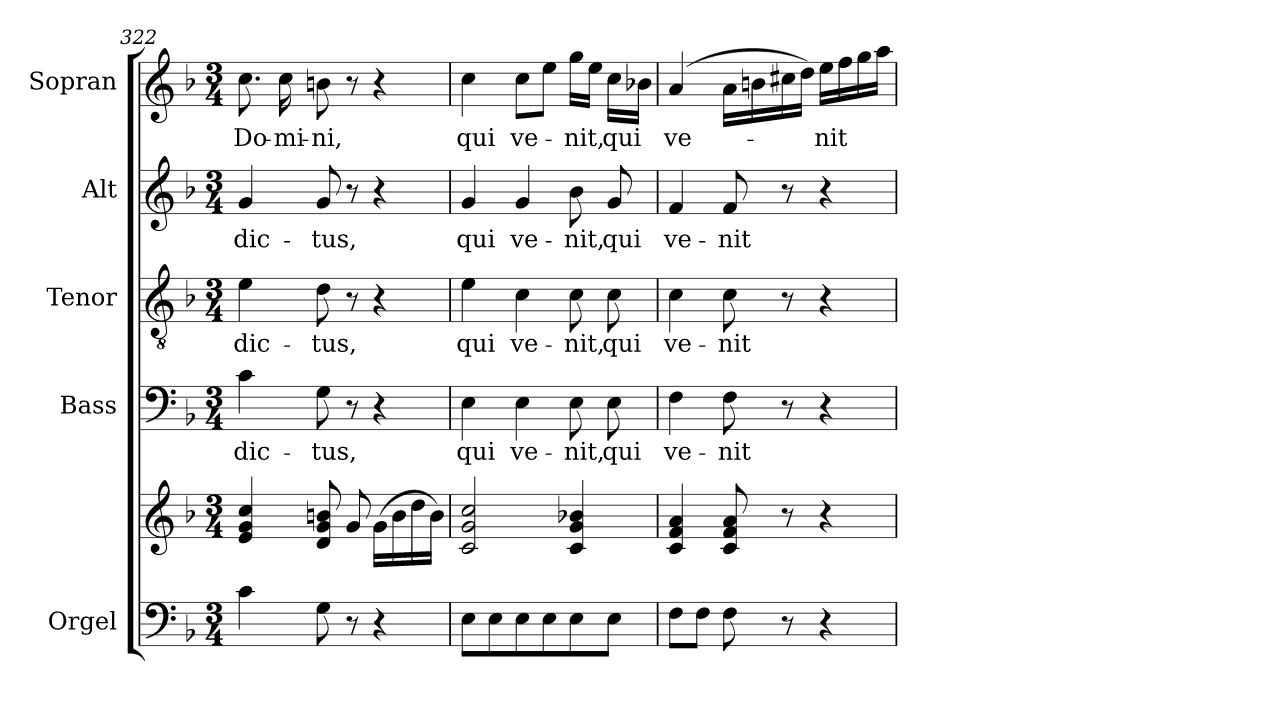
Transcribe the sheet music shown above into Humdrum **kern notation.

**kern	**kern	**kern	**text	**kern	**text	**kern	**text	**kern	**text
*part5	*part5	*part4	*part4	*part3	*part3	*part2	*part2	*part1	*part1
*staff6	*staff5	*staff4	*staff4	*staff3	*staff3	*staff2	*staff2	*staff1	*staff1
*I"Orgel	*	*I"Bass	*	*I"Tenor	*	*I"Alt	*	*I"Sopran	*
*I'Org.	*	*I'B.	*	*I'T.	*	*I'A.	*	*I'S.	*
*clefF4	*clefG2	*clefF4	*	*clefGv2	*	*clefG2	*	*clefG2	*
*k[b-]	*k[b-]	*k[b-]	*	*k[b-]	*	*k[b-]	*	*k[b-]	*
*F:	*F:	*F:	*	*F:	*	*F:	*	*F:	*
*M3/4	*M3/4	*M3/4	*	*M3/4	*	*M3/4	*	*M3/4	*
=322	=322	=322	=322	=322	=322	=322	=322	=322	=322
!	!	!	!LO:LY:b	!	!LO:LY:b	!	!LO:LY:b	!	!LO:LY:b
4c\	4e/ 4g/ 4cc/	4c\	-dic-	4e\	-dic-	4g/	-dic-	8.cc\	Do-
!	!	!	!	!	!	!	!	!	!LO:LY:b
.	.	.	.	.	.	.	.	16cc\	-mi-
!	!	!	!LO:LY:b	!	!LO:LY:b	!	!LO:LY:b	!	!LO:LY:b
8G\	8d/ 8g/ 8bn/	8G\	-tus,	8d\	-tus,	8g/	-tus,	8bn\	-ni,
8r	8g/	8r	.	8r	.	8r	.	8r	.
4r	(>16g\LL	4r	.	4r	.	4r	.	4r	.
.	16b\	.	.	.	.	.	.	.	.
.	16dd\	.	.	.	.	.	.	.	.
.	16b\JJ)	.	.	.	.	.	.	.	.
=323	=323	=323	=323	=323	=323	=323	=323	=323	=323
!	!	!	!LO:LY:b	!	!LO:LY:b	!	!LO:LY:b	!	!LO:LY:b
8E\L	2c/ 2g/ 2cc/	4E\	qui	4e\	qui	4g/	qui	4cc\	qui
8E\	.	.	.	.	.	.	.	.	.
!	!	!	!LO:LY:b	!	!LO:LY:b	!	!LO:LY:b	!	!LO:LY:b
8E\	.	4E\	ve-	4c\	ve-	4g/	ve-	8cc\L	ve-
8E\	.	.	.	.	.	.	.	8ee\J	.
!	!	!	!LO:LY:b	!	!LO:LY:b	!	!LO:LY:b	!	!LO:LY:b
8E\	4c/ 4g/ 4b-X/	8E\	-nit,	8c\	-nit,	8b-\	-nit,	16gg\LL	-nit,
.	.	.	.	.	.	.	.	16ee\JJ	.
!	!	!	!LO:LY:b	!	!LO:LY:b	!	!LO:LY:b	!	!LO:LY:b
8E\J	.	8E\	qui	8c\	qui	8g/	qui	16cc\LL	qui
.	.	.	.	.	.	.	.	16b-X\JJ	.
=324	=324	=324	=324	=324	=324	=324	=324	=324	=324
!	!	!	!LO:LY:b	!	!LO:LY:b	!	!LO:LY:b	!	!LO:LY:b
8F\L	4c/ 4f/ 4a/	4F\	ve-	4c\	ve-	4f/	ve-	(4a/	ve-
8F\J	.	.	.	.	.	.	.	.	.
!	!	!	!LO:LY:b	!	!LO:LY:b	!	!LO:LY:b	!	!
8F\	8c/ 8f/ 8a/	8F\	-nit	8c\	-nit	8f/	-nit	16a\LL	.
.	.	.	.	.	.	.	.	16bn\	.
8r	8r	8r	.	8r	.	8r	.	16cc#X\	.
.	.	.	.	.	.	.	.	16dd\JJ)	.
!	!	!	!	!	!	!	!	!	!LO:LY:b
4r	4r	4r	.	4r	.	4r	.	16ee\LL	-nit
.	.	.	.	.	.	.	.	16ff\	.
.	.	.	.	.	.	.	.	16gg\	.
.	.	.	.	.	.	.	.	16aa\JJ	.
=	=	=	=	=	=	=	=	=	=
*-	*-	*-	*-	*-	*-	*-	*-	*-	*-
